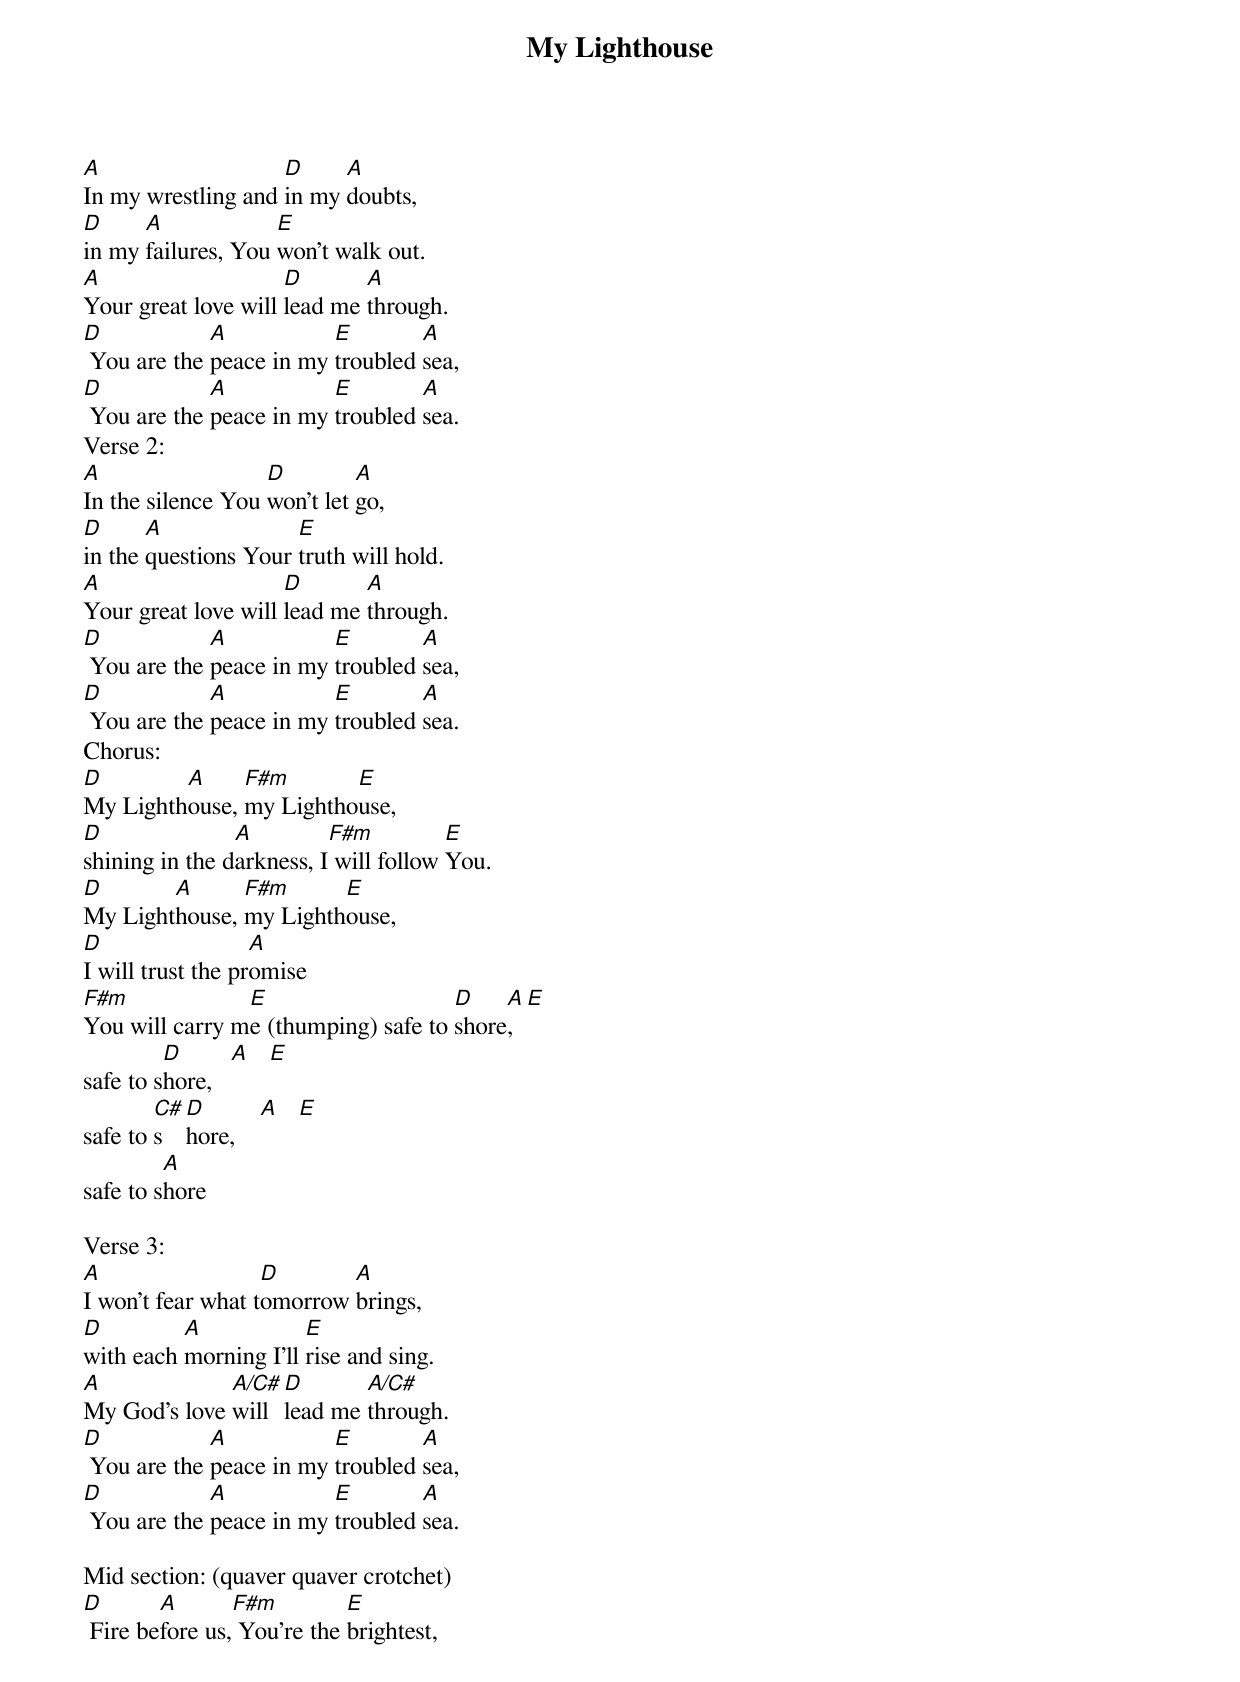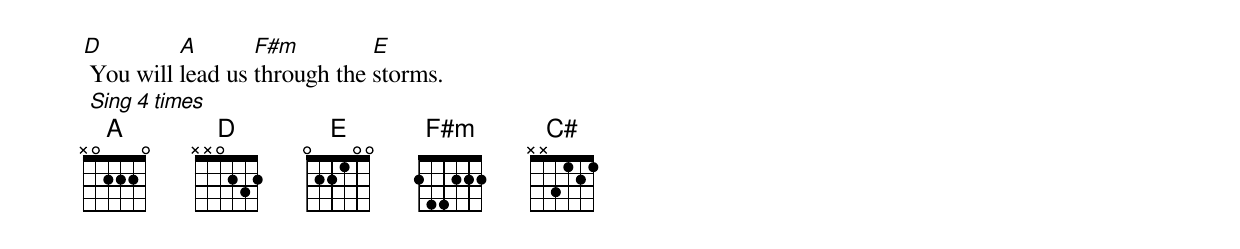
{t:My Lighthouse}
[A]In my wrestling and [D]in my [A]doubts,
[D]in my [A]failures, You [E]won't walk out.
[A]Your great love will [D]lead me [A]through.
[D] You are the [A]peace in my [E]troubled [A]sea,
[D] You are the [A]peace in my [E]troubled [A]sea.
Verse 2:
[A]In the silence You [D]won't let [A]go,
[D]in the [A]questions Your [E]truth will hold.
[A]Your great love will [D]lead me [A]through.
[D] You are the [A]peace in my [E]troubled [A]sea,
[D] You are the [A]peace in my [E]troubled [A]sea.
Chorus:
[D]My Lighth[A]ouse, [F#m]my Lightho[E]use,
[D]shining in the d[A]arkness, I[F#m] will follow [E]You.
[D]My Light[A]house, [F#m]my Lighth[E]ouse,
[D]I will trust the pr[A]omise
[F#m]You will carry m[E]e (thumping) safe to [D]shore[A],  [E]
safe to s[D]hore,   [A]   [E]
safe to [C#]s[D]hore,    [A]   [E]
safe to s[A]hore

Verse 3:
[A]I won't fear what t[D]omorrow [A]brings,
[D]with each [A]morning I'll [E]rise and sing.
[A]My God's love [A/C#]will [D]lead me [A/C#]through.
[D] You are the [A]peace in my [E]troubled [A]sea,
[D] You are the [A]peace in my [E]troubled [A]sea.

Mid section: (quaver quaver crotchet)
[D] Fire be[A]fore us,[F#m] You're the [E]brightest,
[D] You will [A]lead us [F#m]through the [E]storms.
 [Sing 4 times]
